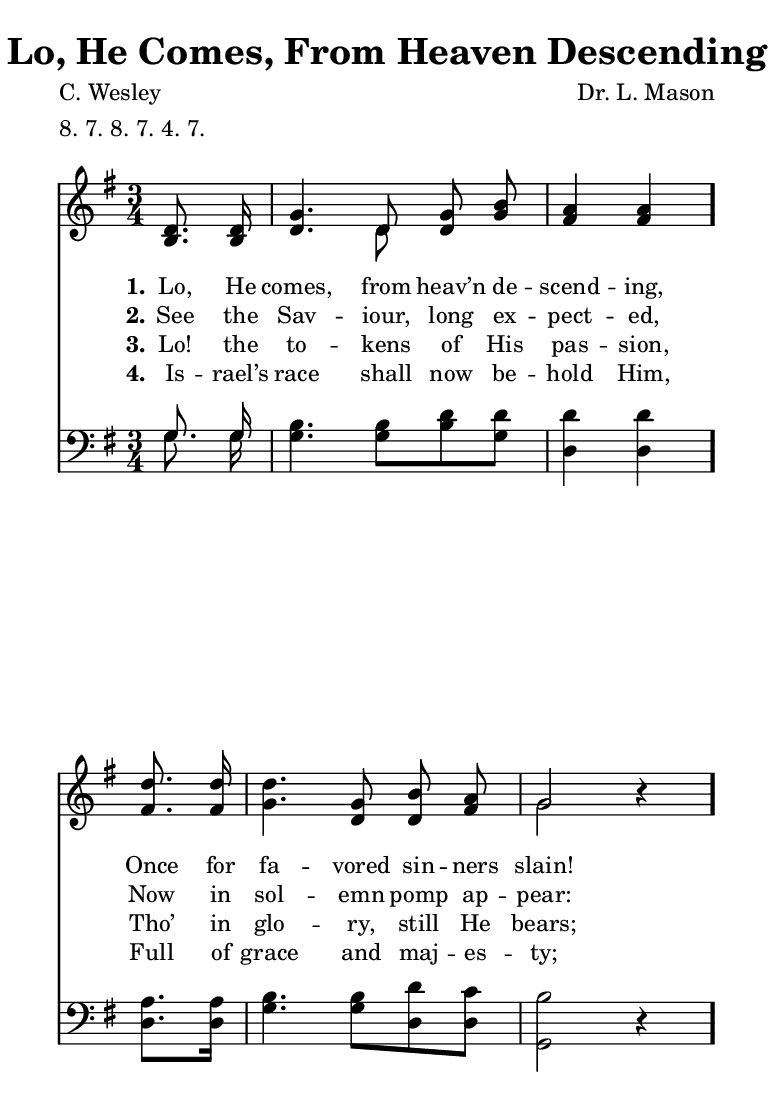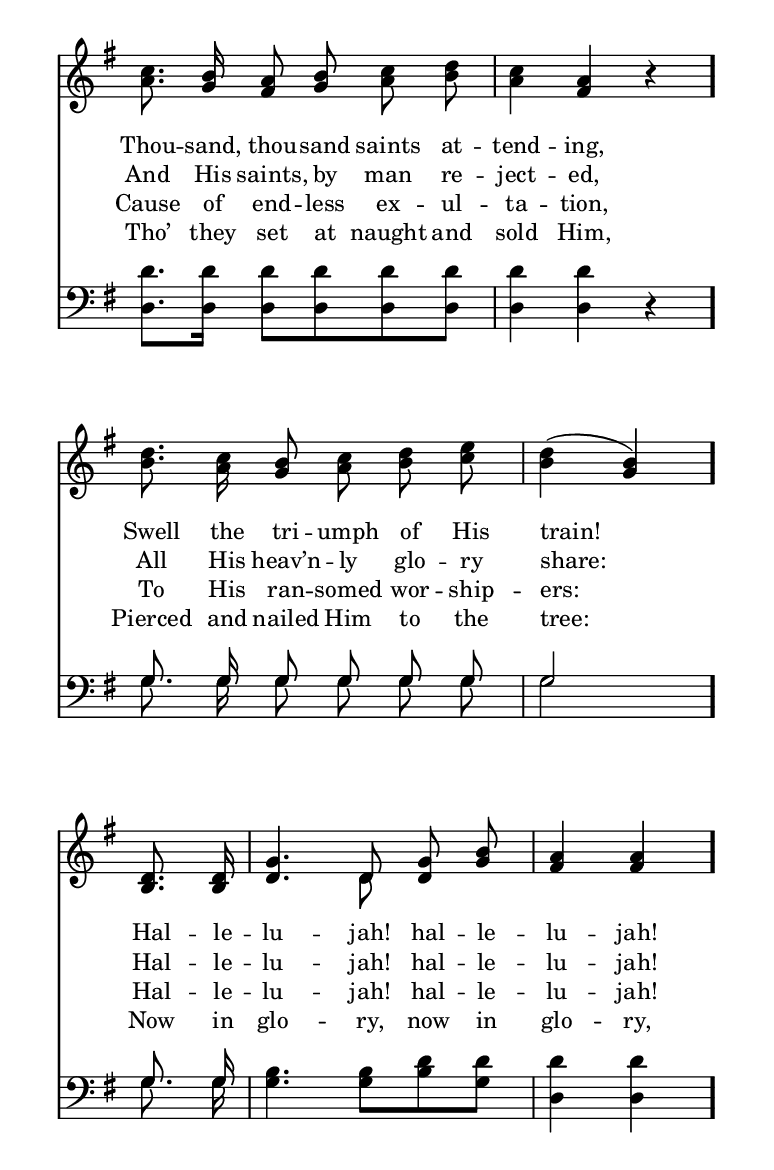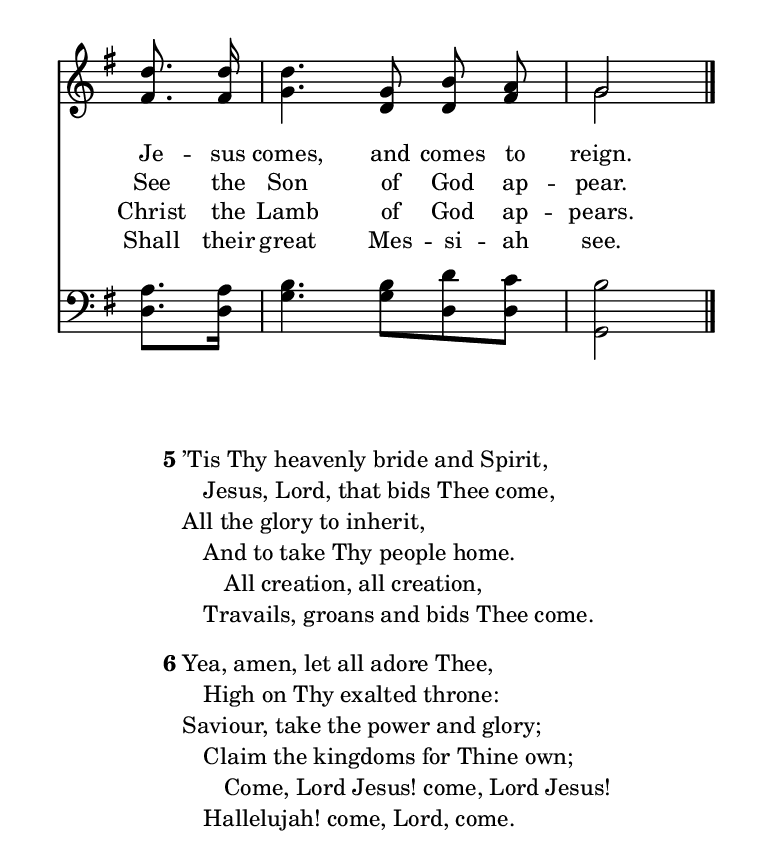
\include "common/global.ily"
\paper {
  \include "common/paper.ily"
}

\header{
  hymnnumber = "236"
  title = "Lo, He Comes, From Heaven Descending"
  tunename = "Harwell"
  meter = "8. 7. 8. 7. 4. 7."
  poet = "C. Wesley"
  composer = "Dr. L. Mason"
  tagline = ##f
}

global = {
  \include "common/overrides.ily"
  \override Staff.TimeSignature.style = #'numbered
  \time 3/4
  \override Score.MetronomeMark.transparent = ##t % hide all fermata changes too
  \tempo 4=80
  \key g \major
  \partial 4
  \autoBeamOff
}

patternA = { c8. c16 | c4. c8 c c | c4 c }
patternB = { c8. c16 | c4. c8 c c | c2 }
patternC = { c8. c16 c8 c c c | c4 c }
patternD = { c8. c16 c8 c c c | c2 }

notesSoprano = {
\global
\relative c' {

  d8. d16 | g4. d8 g b | a4 a
  \changePitch \patternB { d d | d g, b a | g } r4
  \changePitch \patternC { c b a b c d | c a } r4
  \changePitch \patternC { d c b c d e | d( b) }
  d,8. d16 | g4. d8 g b | a4 a
  \changePitch \patternB { d d | d g, b a | g }

  \bar "|."

}
}

notesAlto = {
\global
\relative e' {

  \changePitch \patternA { b b | d d d g | fis fis }
  \changePitch \patternB { fis fis | g d d fis | g } r4
  \changePitch \patternC { a g fis g a b | a fis } r4
  \changePitch \patternC { b a g a b c | b( g) }
  \changePitch \patternA { b, b | d d d g | fis fis }
  \changePitch \patternB { fis fis | g d d fis | g }

}
}

notesTenor = {
\global
\relative a {

  \changePitch \patternA { g g | b b d d | d d }
  \changePitch \patternB { a a | b b d c | b } r4
  \changePitch \patternC { d d d d d d | d d } r4
  \changePitch \patternD { g, g g g g g | g }
  \changePitch \patternA { g g | b b d d | d d }
  \changePitch \patternB { a a | b b d c | b }

}
}

notesBass = {
\global
\relative f {

  \changePitch \patternA { g g | g g b g | d d }
  \changePitch \patternB { d d | g g d d | g, } r4
  \changePitch \patternC { d' d d d d d | d d } r4
  \changePitch \patternD { g g g g g g | g }
  \changePitch \patternA { g g | g g b g | d d }
  \changePitch \patternB { d d | g g d d | g, }

}
}

wordsA = \lyricmode {
\set stanza = "1."

Lo, He comes, from heav’n de -- scend -- ing, \bar "."
Once for fa -- vored sin -- ners slain! \bar "."
Thou -- sand, thou -- sand saints at -- tend -- ing, \bar "."
Swell the tri -- umph of His train! \bar "."
Hal -- le -- lu -- jah! %{HIDE>%} hal -- le -- lu -- jah! %{<HIDE%} \bar "."
Je -- sus comes, and comes to reign. \bar "."

}

wordsB = \lyricmode {
\set stanza = "2."

See the Sav -- iour, long ex -- pect -- ed,
Now in sol -- emn pomp ap -- pear:
And His saints, by man re -- ject -- ed,
All His heav’n -- ly glo -- ry share:
Hal -- le -- lu -- jah! %{HIDE>%} hal -- le -- lu -- jah! %{<HIDE%}
See the Son of God ap -- pear.

}

wordsC = \lyricmode {
\set stanza = "3."

Lo! the to -- kens of His pas -- sion,
Tho’ in glo -- ry, still He bears;
Cause of end -- less ex -- ul -- ta -- tion,
To His ran -- somed wor -- ship -- ers:
Hal -- le -- lu -- jah! %{HIDE>%} hal -- le -- lu -- jah! %{<HIDE%}
Christ the Lamb of God ap -- pears.

}

wordsD = \lyricmode {
\set stanza = "4."

Is -- rael’s race shall now be -- hold Him,
Full of grace and maj -- es -- ty;
Tho’ they set at naught and sold Him,
Pierced and nailed Him to the tree:
Now in glo -- ry, %{HIDE>%} now in glo -- ry, %{<HIDE%}
Shall their great Mes -- si -- ah see.

}

wordsE = \markuplist {

\line { ’Tis Thy heavenly bride and Spirit, }
\line { { \hspace #2 } Jesus, Lord, that bids Thee come, }
\line { All the glory to inherit, }
\line { { \hspace #2 } And to take Thy people home. }
\line { { \hspace #4 } All creation, %{HIDE>%} all creation, %{<HIDE%} }
\line { { \hspace #2 } Travails, groans and bids Thee come. }

}

wordsF = \markuplist {

\line { Yea, amen, let all adore Thee, }
\line { { \hspace #2 } High on Thy exalted throne: }
\line { Saviour, take the power and glory; }
\line { { \hspace #2 } Claim the kingdoms for Thine own; }
\line { { \hspace #4 } Come, Lord Jesus! %{HIDE>%} come, Lord Jesus! %{<HIDE%} }
\line { { \hspace #2 } Hallelujah! come, Lord, come. }

}

\score {
  \context ChoirStaff <<
    \context Staff = upper <<
      \set Staff.autoBeaming = ##f
      \set ChoirStaff.systemStartDelimiter = #'SystemStartBar
      \set ChoirStaff.printPartCombineTexts = ##f
      \partcombine #'(2 . 9) \notesSoprano \notesAlto
      \context NullVoice = sopranos { \voiceOne << \notesSoprano >> }
      \context NullVoice = altos { \voiceTwo << \notesAlto >> }
      \context Lyrics = one   \lyricsto sopranos \wordsA
      \context Lyrics = two   \lyricsto sopranos \wordsB
      \context Lyrics = three \lyricsto sopranos \wordsC
      \context Lyrics = four  \lyricsto sopranos \wordsD
    >>
    \context Staff = men <<
      \clef bass
      \set ChoirStaff.printPartCombineTexts = ##f
      \partcombine #'(2 . 9) \notesTenor \notesBass
      \context NullVoice = tenors { \voiceOne << \notesTenor >> }
      \context NullVoice = basses { \voiceTwo << \notesBass >> }
    >>
  >>
  \layout {
    \include "common/layout.ily"
  }
  \midi{
    \include "common/midi.ily"
  }
}

\noPageBreak

\markup { \fill-line { \column {
  \line{ \bold 5 \column { \wordsE } } \combine \null \vspace #0.4
  \line{ \bold 6 \column { \wordsF } } \combine \null \vspace #0.4
} } }

\version "2.19.49"  % necessary for upgrading to future LilyPond versions.

% vi:set et ts=2 sw=2 ai nocindent syntax=lilypond:
